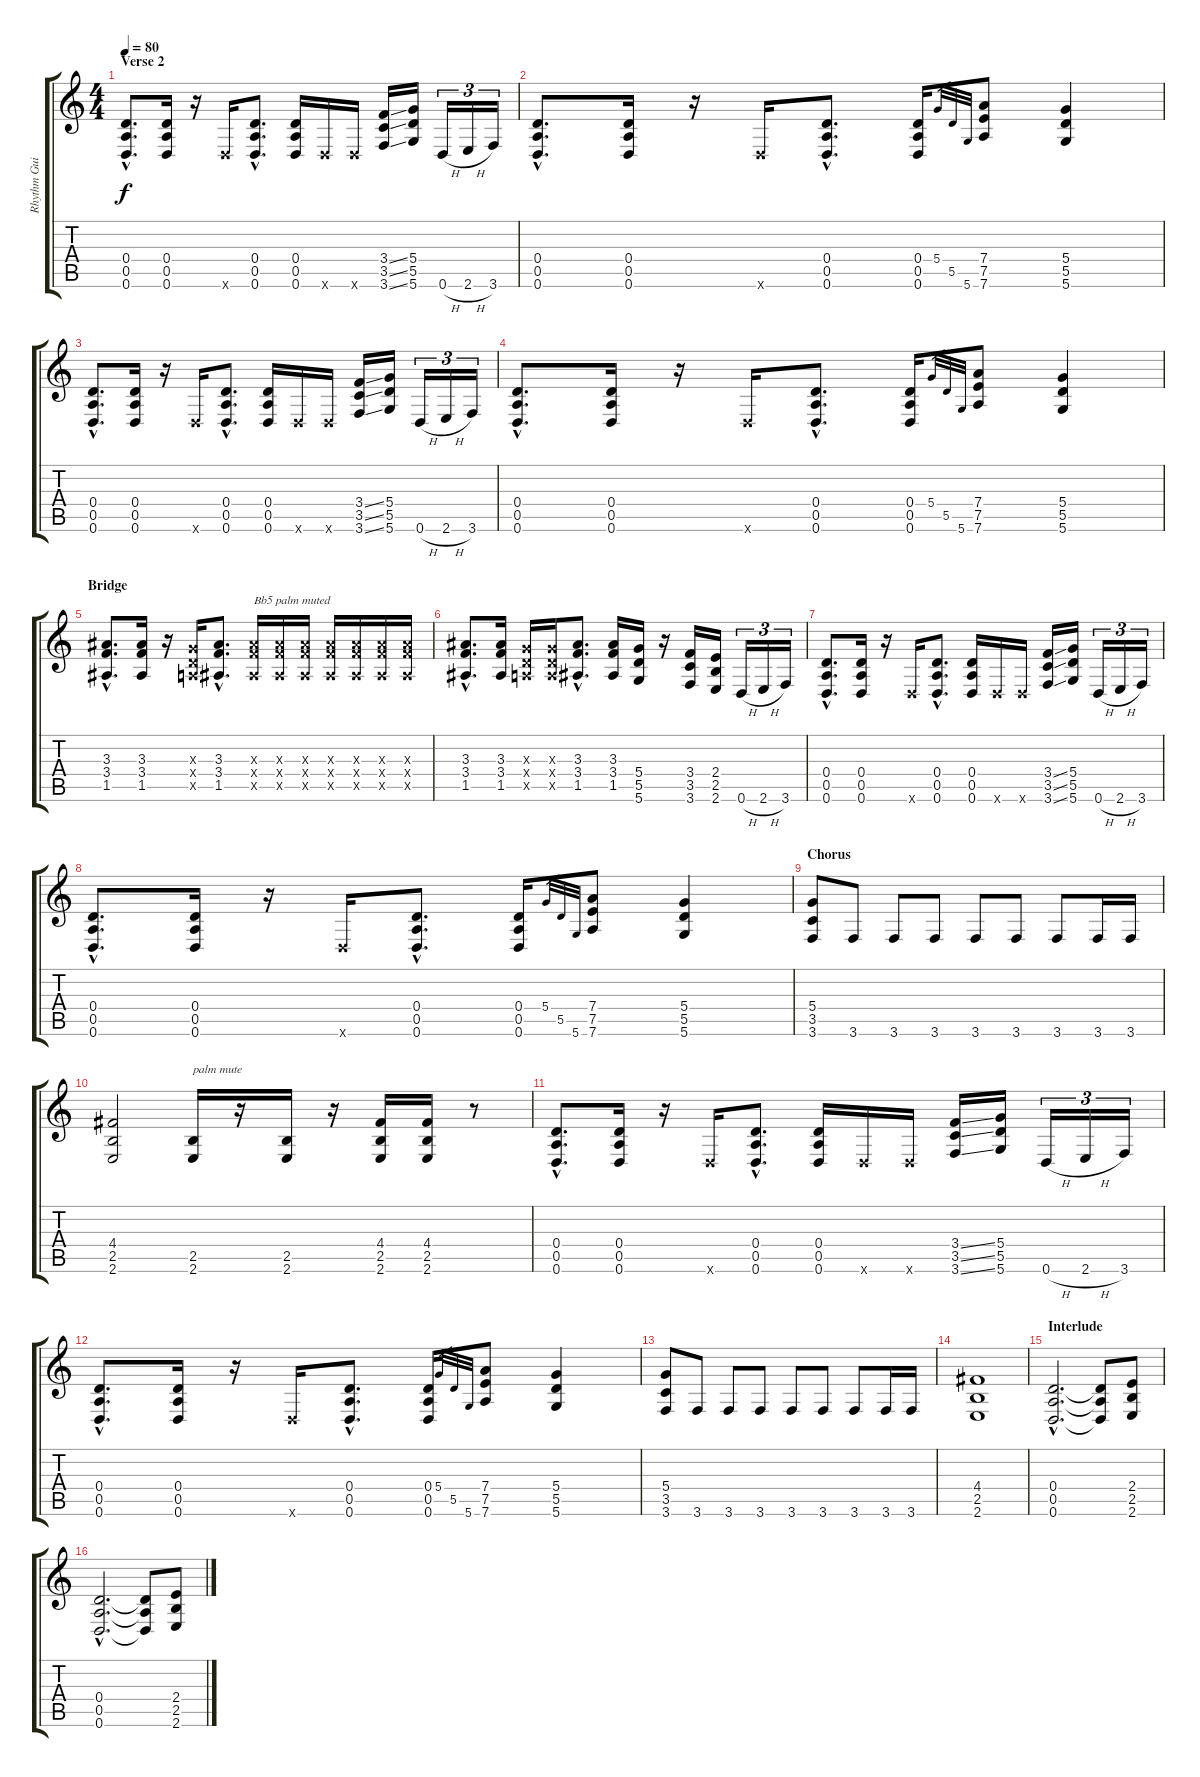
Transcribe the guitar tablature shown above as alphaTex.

\track ("Rhythm Guitar (Drop D)" "Rhythm Gui") {instrument distortionguitar}
\staff {score tabs}
\tuning (E4 B3 G3 D3 A2 D2) {hide}
\ts (4 4)
\section ("" "Verse 2")
\tempo 80
\clef g2
\ks c
(0.4{hac} 0.5{hac} 0.6{hac}).8{d dy f} (0.4 0.5 0.6).16 r.16 0.6{x}.16 (0.4{hac} 0.5{hac} 0.6{hac}).8{d} (0.4 0.5 0.6).16 0.6{x}.16 0.6{x}.16 (3.4{ss} 3.5{ss} 3.6{ss}).16 (5.4 5.5 5.6).16 0.6{h}.16{tu (3 2)} 2.6{h}.16{tu (3 2)} 3.6.16{tu (3 2)} |
(0.4{hac} 0.5{hac} 0.6{hac}).8{d} (0.4 0.5 0.6).16 r.16 0.6{x}.16 (0.4{hac} 0.5{hac} 0.6{hac}).8{d} (0.4 0.5 0.6).16 5.4.32{gr} 5.5.32{gr} 5.6.32{gr} (7.4 7.5 7.6).8 (5.4 5.5 5.6).4 |
(0.4{hac} 0.5{hac} 0.6{hac}).8{d} (0.4 0.5 0.6).16 r.16 0.6{x}.16 (0.4{hac} 0.5{hac} 0.6{hac}).8{d} (0.4 0.5 0.6).16 0.6{x}.16 0.6{x}.16 (3.4{ss} 3.5{ss} 3.6{ss}).16 (5.4 5.5 5.6).16 0.6{h}.16{tu (3 2)} 2.6{h}.16{tu (3 2)} 3.6.16{tu (3 2)} |
(0.4{hac} 0.5{hac} 0.6{hac}).8{d} (0.4 0.5 0.6).16 r.16 0.6{x}.16 (0.4{hac} 0.5{hac} 0.6{hac}).8{d} (0.4 0.5 0.6).16 5.4.32{gr} 5.5.32{gr} 5.6.32{gr} (7.4 7.5 7.6).8 (5.4 5.5 5.6).4 |
\section ("" "Bridge")
(3.3{hac} 3.4{hac} 1.5{hac}).8{d} (3.3 3.4 1.5).16 r.16 (0.3{x} 0.4{x} 0.5{x}).16 (3.3{hac} 3.4{hac} 1.5{hac}).8{d} (3.3{x} 3.4{x} 1.5{x}).16{txt "Bb5 palm muted"} (3.3{x} 3.4{x} 1.5{x}).16 (3.3{x} 3.4{x} 1.5{x}).16 (3.3{x} 3.4{x} 1.5{x}).16 (3.3{x} 3.4{x} 1.5{x}).16 (3.3{x} 3.4{x} 1.5{x}).16 (3.3{x} 3.4{x} 1.5{x}).16 |
(3.3{hac} 3.4{hac} 1.5{hac}).8{d} (3.3 3.4 1.5).16 (0.3{x} 0.4{x} 0.5{x}).16 (0.3{x} 0.4{x} 0.5{x}).16 (3.3{hac} 3.4{hac} 1.5{hac}).8{d} (3.3 3.4 1.5).16 (5.4 5.5 5.6).16 r.16 (3.4 3.5 3.6).16 (2.4 2.5 2.6).16 0.6{h}.16{tu (3 2)} 2.6{h}.16{tu (3 2)} 3.6.16{tu (3 2)} |
(0.4{hac} 0.5{hac} 0.6{hac}).8{d} (0.4 0.5 0.6).16 r.16 0.6{x}.16 (0.4{hac} 0.5{hac} 0.6{hac}).8{d} (0.4 0.5 0.6).16 0.6{x}.16 0.6{x}.16 (3.4{ss} 3.5{ss} 3.6{ss}).16 (5.4 5.5 5.6).16 0.6{h}.16{tu (3 2)} 2.6{h}.16{tu (3 2)} 3.6.16{tu (3 2)} |
(0.4{hac} 0.5{hac} 0.6{hac}).8{d} (0.4 0.5 0.6).16 r.16 0.6{x}.16 (0.4{hac} 0.5{hac} 0.6{hac}).8{d} (0.4 0.5 0.6).16 5.4.32{gr} 5.5.32{gr} 5.6.32{gr} (7.4 7.5 7.6).8 (5.4 5.5 5.6).4 |
\section ("" "Chorus")
(5.4 3.5 3.6).8 3.6.8 3.6.8 3.6.8 3.6.8 3.6.8 3.6.8 3.6.16 3.6.16 |
(4.4 2.5 2.6).2 (2.5 2.6).16{txt "palm mute"} r.16 (2.5 2.6).16 r.16 (4.4 2.5 2.6).16 (4.4 2.5 2.6).16 r.8 |
(0.4{hac} 0.5{hac} 0.6{hac}).8{d} (0.4 0.5 0.6).16 r.16 0.6{x}.16 (0.4{hac} 0.5{hac} 0.6{hac}).8{d} (0.4 0.5 0.6).16 0.6{x}.16 0.6{x}.16 (3.4{ss} 3.5{ss} 3.6{ss}).16 (5.4 5.5 5.6).16 0.6{h}.16{tu (3 2)} 2.6{h}.16{tu (3 2)} 3.6.16{tu (3 2)} |
(0.4{hac} 0.5{hac} 0.6{hac}).8{d} (0.4 0.5 0.6).16 r.16 0.6{x}.16 (0.4{hac} 0.5{hac} 0.6{hac}).8{d} (0.4 0.5 0.6).16 5.4.32{gr} 5.5.32{gr} 5.6.32{gr} (7.4 7.5 7.6).8 (5.4 5.5 5.6).4 |
(5.4 3.5 3.6).8 3.6.8 3.6.8 3.6.8 3.6.8 3.6.8 3.6.8 3.6.16 3.6.16 |
(4.4 2.5 2.6).1 |
\section ("" "Interlude")
(0.4{hac} 0.5{hac} 0.6{hac}).2{d} (0.4{t} 0.5{t} 0.6{t}).8 (2.4 2.5 2.6).8 |
(0.4{hac} 0.5{hac} 0.6{hac}).2{d} (0.4{t} 0.5{t} 0.6{t}).8 (2.4 2.5 2.6).8
